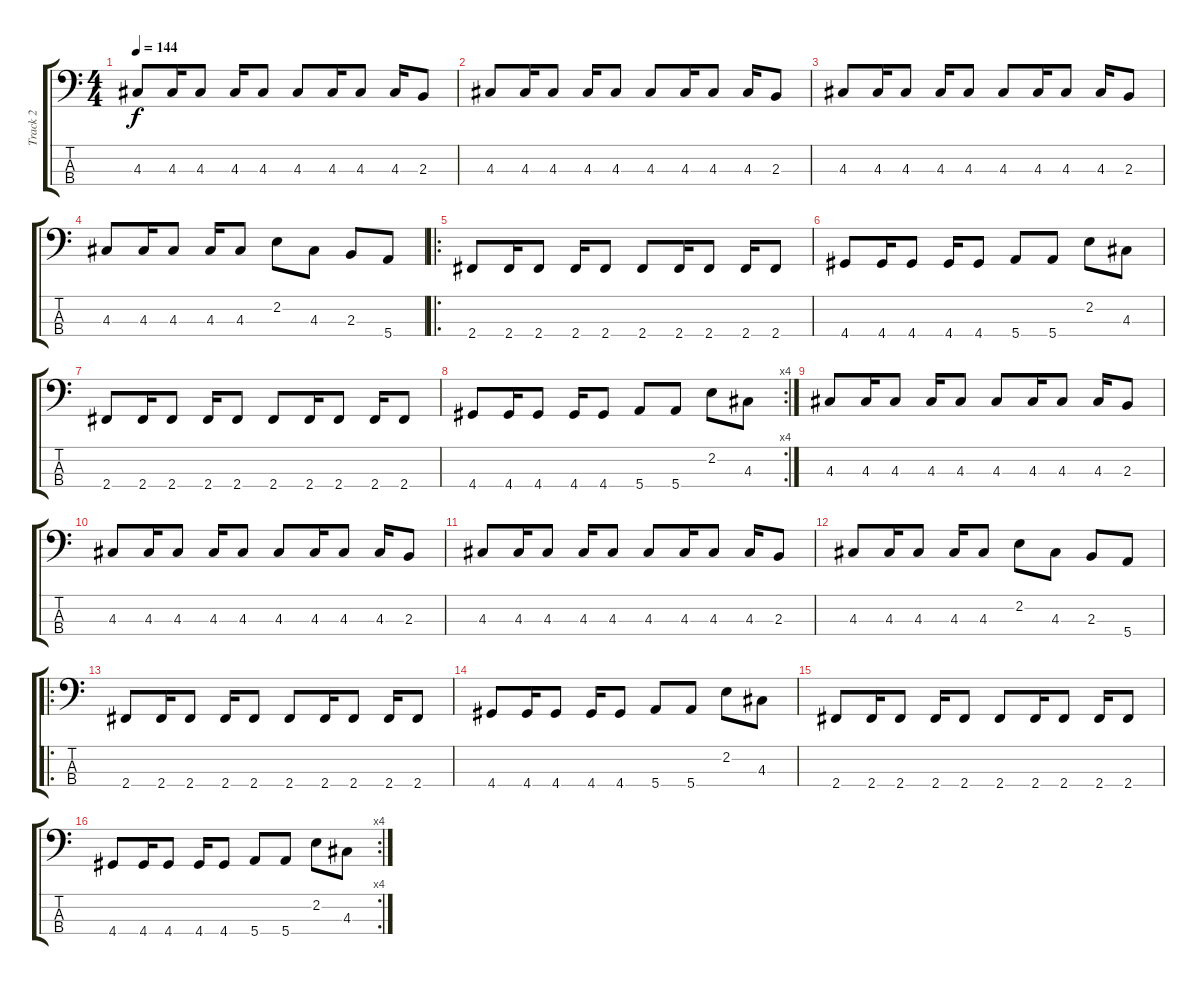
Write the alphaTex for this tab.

\track ("Track 2" "Track 2") {instrument electricbassfinger}
\staff {score tabs}
\tuning (G2 D2 A1 E1) {hide}
\ts (4 4)
\tempo 144
\clef f4
\ks c
4.3.8{dy f} 4.3.16 4.3.8 4.3.16 4.3.8 4.3.8 4.3.16 4.3.8 4.3.16 2.3.8 |
4.3.8 4.3.16 4.3.8 4.3.16 4.3.8 4.3.8 4.3.16 4.3.8 4.3.16 2.3.8 |
4.3.8 4.3.16 4.3.8 4.3.16 4.3.8 4.3.8 4.3.16 4.3.8 4.3.16 2.3.8 |
4.3.8 4.3.16 4.3.8 4.3.16 4.3.8 2.2.8 4.3.8 2.3.8 5.4.8 |
\ro
2.4.8 2.4.16 2.4.8 2.4.16 2.4.8 2.4.8 2.4.16 2.4.8 2.4.16 2.4.8 |
4.4.8 4.4.16 4.4.8 4.4.16 4.4.8 5.4.8 5.4.8 2.2.8 4.3.8 |
2.4.8 2.4.16 2.4.8 2.4.16 2.4.8 2.4.8 2.4.16 2.4.8 2.4.16 2.4.8 |
\rc 4
4.4.8 4.4.16 4.4.8 4.4.16 4.4.8 5.4.8 5.4.8 2.2.8 4.3.8 |
4.3.8 4.3.16 4.3.8 4.3.16 4.3.8 4.3.8 4.3.16 4.3.8 4.3.16 2.3.8 |
4.3.8 4.3.16 4.3.8 4.3.16 4.3.8 4.3.8 4.3.16 4.3.8 4.3.16 2.3.8 |
4.3.8 4.3.16 4.3.8 4.3.16 4.3.8 4.3.8 4.3.16 4.3.8 4.3.16 2.3.8 |
4.3.8 4.3.16 4.3.8 4.3.16 4.3.8 2.2.8 4.3.8 2.3.8 5.4.8 |
\ro
2.4.8 2.4.16 2.4.8 2.4.16 2.4.8 2.4.8 2.4.16 2.4.8 2.4.16 2.4.8 |
4.4.8 4.4.16 4.4.8 4.4.16 4.4.8 5.4.8 5.4.8 2.2.8 4.3.8 |
2.4.8 2.4.16 2.4.8 2.4.16 2.4.8 2.4.8 2.4.16 2.4.8 2.4.16 2.4.8 |
\rc 4
4.4.8 4.4.16 4.4.8 4.4.16 4.4.8 5.4.8 5.4.8 2.2.8 4.3.8
